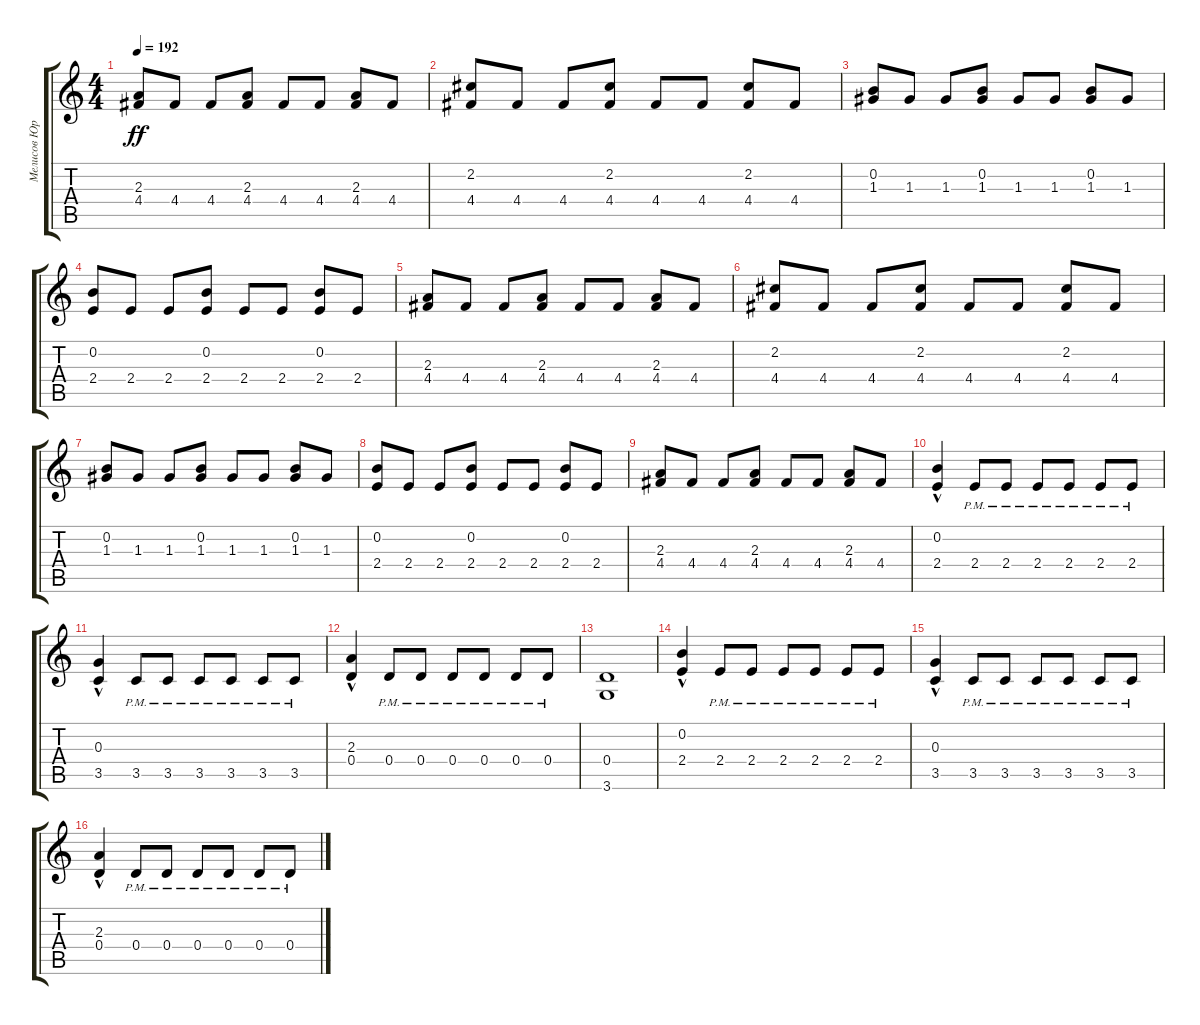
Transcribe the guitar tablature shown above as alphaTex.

\track ("Мелисов Юрий" "Мелисов Юр") {instrument distortionguitar}
\staff {score tabs}
\tuning (E4 B3 G3 D3 A2 E2) {hide}
\ts (4 4)
\tempo 192
\clef g2
\ks c
(2.3 4.4).8{dy ff} 4.4.8 4.4.8 (2.3 4.4).8 4.4.8 4.4.8 (2.3 4.4).8 4.4.8 |
(2.2 4.4).8 4.4.8 4.4.8 (2.2 4.4).8 4.4.8 4.4.8 (2.2 4.4).8 4.4.8 |
(0.2 1.3).8 1.3.8 1.3.8 (0.2 1.3).8 1.3.8 1.3.8 (0.2 1.3).8 1.3.8 |
(0.2 2.4).8 2.4.8 2.4.8 (0.2 2.4).8 2.4.8 2.4.8 (0.2 2.4).8 2.4.8 |
(2.3 4.4).8 4.4.8 4.4.8 (2.3 4.4).8 4.4.8 4.4.8 (2.3 4.4).8 4.4.8 |
(2.2 4.4).8 4.4.8 4.4.8 (2.2 4.4).8 4.4.8 4.4.8 (2.2 4.4).8 4.4.8 |
(0.2 1.3).8 1.3.8 1.3.8 (0.2 1.3).8 1.3.8 1.3.8 (0.2 1.3).8 1.3.8 |
(0.2 2.4).8 2.4.8 2.4.8 (0.2 2.4).8 2.4.8 2.4.8 (0.2 2.4).8 2.4.8 |
(2.3 4.4).8 4.4.8 4.4.8 (2.3 4.4).8 4.4.8 4.4.8 (2.3 4.4).8 4.4.8 |
(0.2{hac} 2.4).4 2.4{pm}.8 2.4{pm}.8 2.4{pm}.8 2.4{pm}.8 2.4{pm}.8 2.4{pm}.8 |
(0.3{hac} 3.5).4 3.5{pm}.8 3.5{pm}.8 3.5{pm}.8 3.5{pm}.8 3.5{pm}.8 3.5{pm}.8 |
(2.3{hac} 0.4).4 0.4{pm}.8 0.4{pm}.8 0.4{pm}.8 0.4{pm}.8 0.4{pm}.8 0.4{pm}.8 |
(0.4 3.6).1 |
(0.2{hac} 2.4).4 2.4{pm}.8 2.4{pm}.8 2.4{pm}.8 2.4{pm}.8 2.4{pm}.8 2.4{pm}.8 |
(0.3{hac} 3.5).4 3.5{pm}.8 3.5{pm}.8 3.5{pm}.8 3.5{pm}.8 3.5{pm}.8 3.5{pm}.8 |
(2.3{hac} 0.4).4 0.4{pm}.8 0.4{pm}.8 0.4{pm}.8 0.4{pm}.8 0.4{pm}.8 0.4{pm}.8
